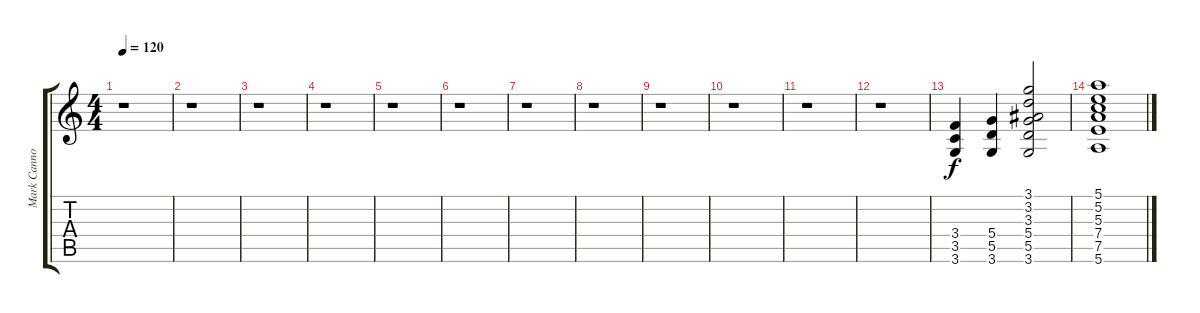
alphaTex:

\track ("Mark Cannon" "Mark Canno") {instrument overdrivenguitar}
\staff {score tabs}
\tuning (E4 B3 G3 D3 A2 E2) {hide}
\ts (4 4)
\tempo 120
\clef g2
\ks c
r.1{dy f} |
r.1 |
r.1 |
r.1 |
r.1 |
r.1 |
r.1 |
r.1 |
r.1 |
r.1 |
r.1 |
r.1 |
(3.4 3.5 3.6).4 (5.4 5.5 3.6).4 (3.1 3.2 3.3 5.4 5.5 3.6).2 |
(5.1 5.2 5.3 7.4 7.5 5.6).1
